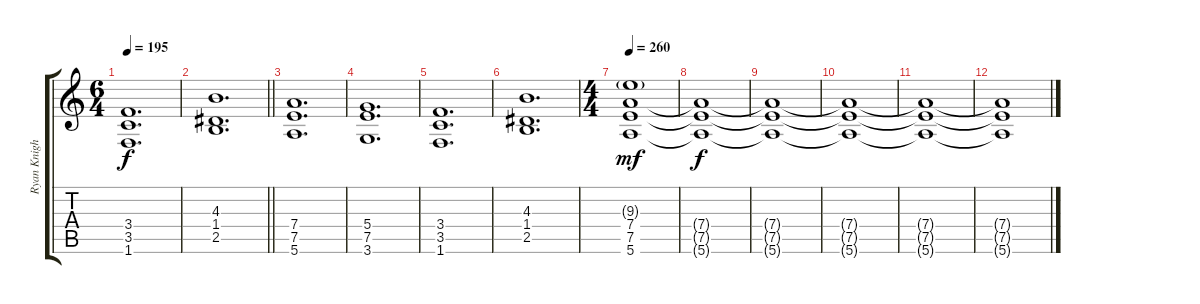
\track ("Ryan Knight Rhythm" "Ryan Knigh") {instrument distortionguitar}
\staff {score tabs}
\tuning (E4 B3 G3 D3 A2 E2) {hide}
\ts (6 4)
\tempo 195
\clef g2
\ks c
(3.4 3.5 1.6).1{d dy f} |
\barLineRight lightlight
(4.3 1.4 2.5).1{d} |
(7.4 7.5 5.6).1{d} |
(5.4 7.5 3.6).1{d} |
(3.4 3.5 1.6).1{d} |
(4.3 1.4 2.5).1{d} |
\ts (4 4)
\tempo 260
(9.3{g} 7.4 7.5 5.6).1{dy mf volume 10} |
(7.4{t} 7.5{t} 5.6{t}).1{dy f} |
(7.4{t} 7.5{t} 5.6{t}).1 |
(7.4{t} 7.5{t} 5.6{t}).1{volume 4} |
(7.4{t} 7.5{t} 5.6{t}).1 |
(7.4{t} 7.5{t} 5.6{t}).1
